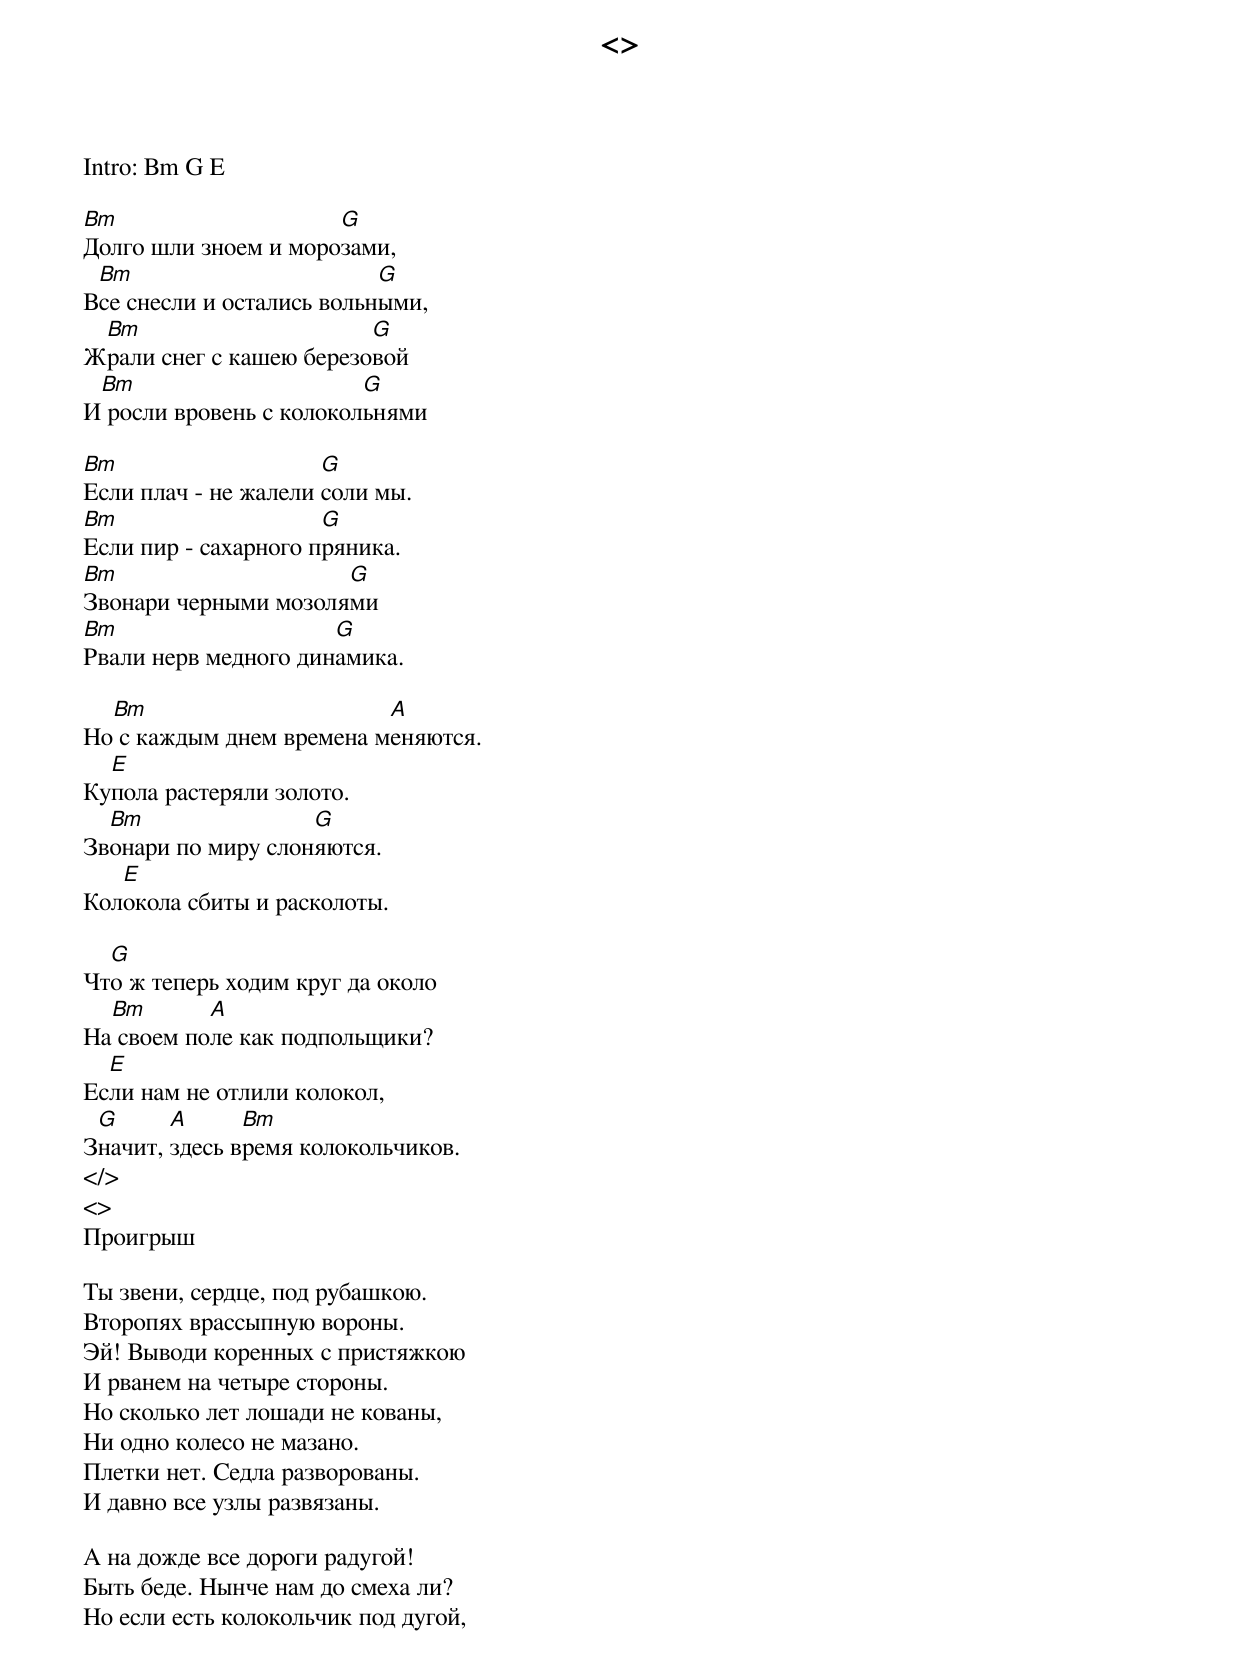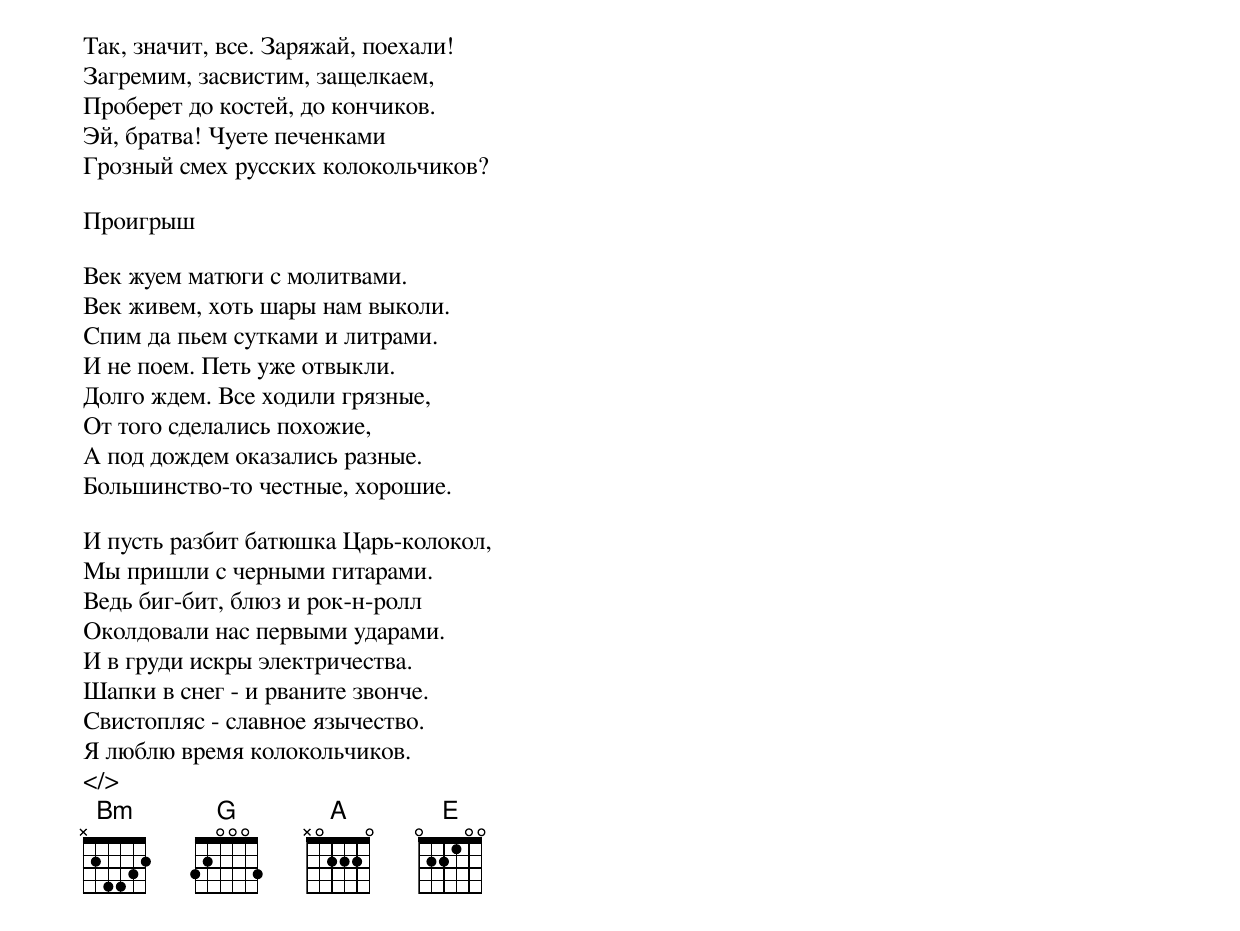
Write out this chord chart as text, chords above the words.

<>
Intro: Bm G E

Bm                    G
Долго шли зноем и морозами,
 Bm                        G
Все снесли и остались вольными,
 Bm                      G
Жрали снег с кашею березовой
 Bm                      G
И росли вровень с колокольнями

Bm                    G
Если плач - не жалели соли мы.
Bm                    G
Если пир - сахарного пряника.
Bm                    G
Звонари черными мозолями
Bm                    G
Рвали нерв медного динамика.

  Bm                      A
Но с каждым днем времена меняются.
  E
Купола растеряли золото.
  Bm                G
Звонари по миру слоняются.
   E
Колокола сбиты и расколоты.

  G
Что ж теперь ходим круг да около
  Bm       A
На своем поле как подпольщики?
  E
Если нам не отлили колокол,
 G      A      Bm
Значит, здесь время колокольчиков.
</>
<>
Проигрыш

Ты звени, сердце, под рубашкою.
Второпях врассыпную вороны.
Эй! Выводи коренных с пристяжкою
И рванем на четыре стороны.
Но сколько лет лошади не кованы,
Ни одно колесо не мазано.
Плетки нет. Седла разворованы.
И давно все узлы развязаны.

А на дожде все дороги радугой!
Быть беде. Нынче нам до смеха ли?
Но если есть колокольчик под дугой,
Так, значит, все. Заряжай, поехали!
Загремим, засвистим, защелкаем,
Проберет до костей, до кончиков.
Эй, братва! Чуете печенками
Грозный смех русских колокольчиков?

Проигрыш

Век жуем матюги с молитвами.
Век живем, хоть шары нам выколи.
Спим да пьем сутками и литрами.
И не поем. Петь уже отвыкли.
Долго ждем. Все ходили грязные,
От того сделались похожие,
А под дождем оказались разные.
Большинство-то честные, хорошие.

И пусть разбит батюшка Царь-колокол,
Мы пришли с черными гитарами.
Ведь биг-бит, блюз и рок-н-ролл
Околдовали нас первыми ударами.
И в груди искры электричества.
Шапки в снег - и рваните звонче.
Свистопляс - славное язычество.
Я люблю время колокольчиков.
</>
